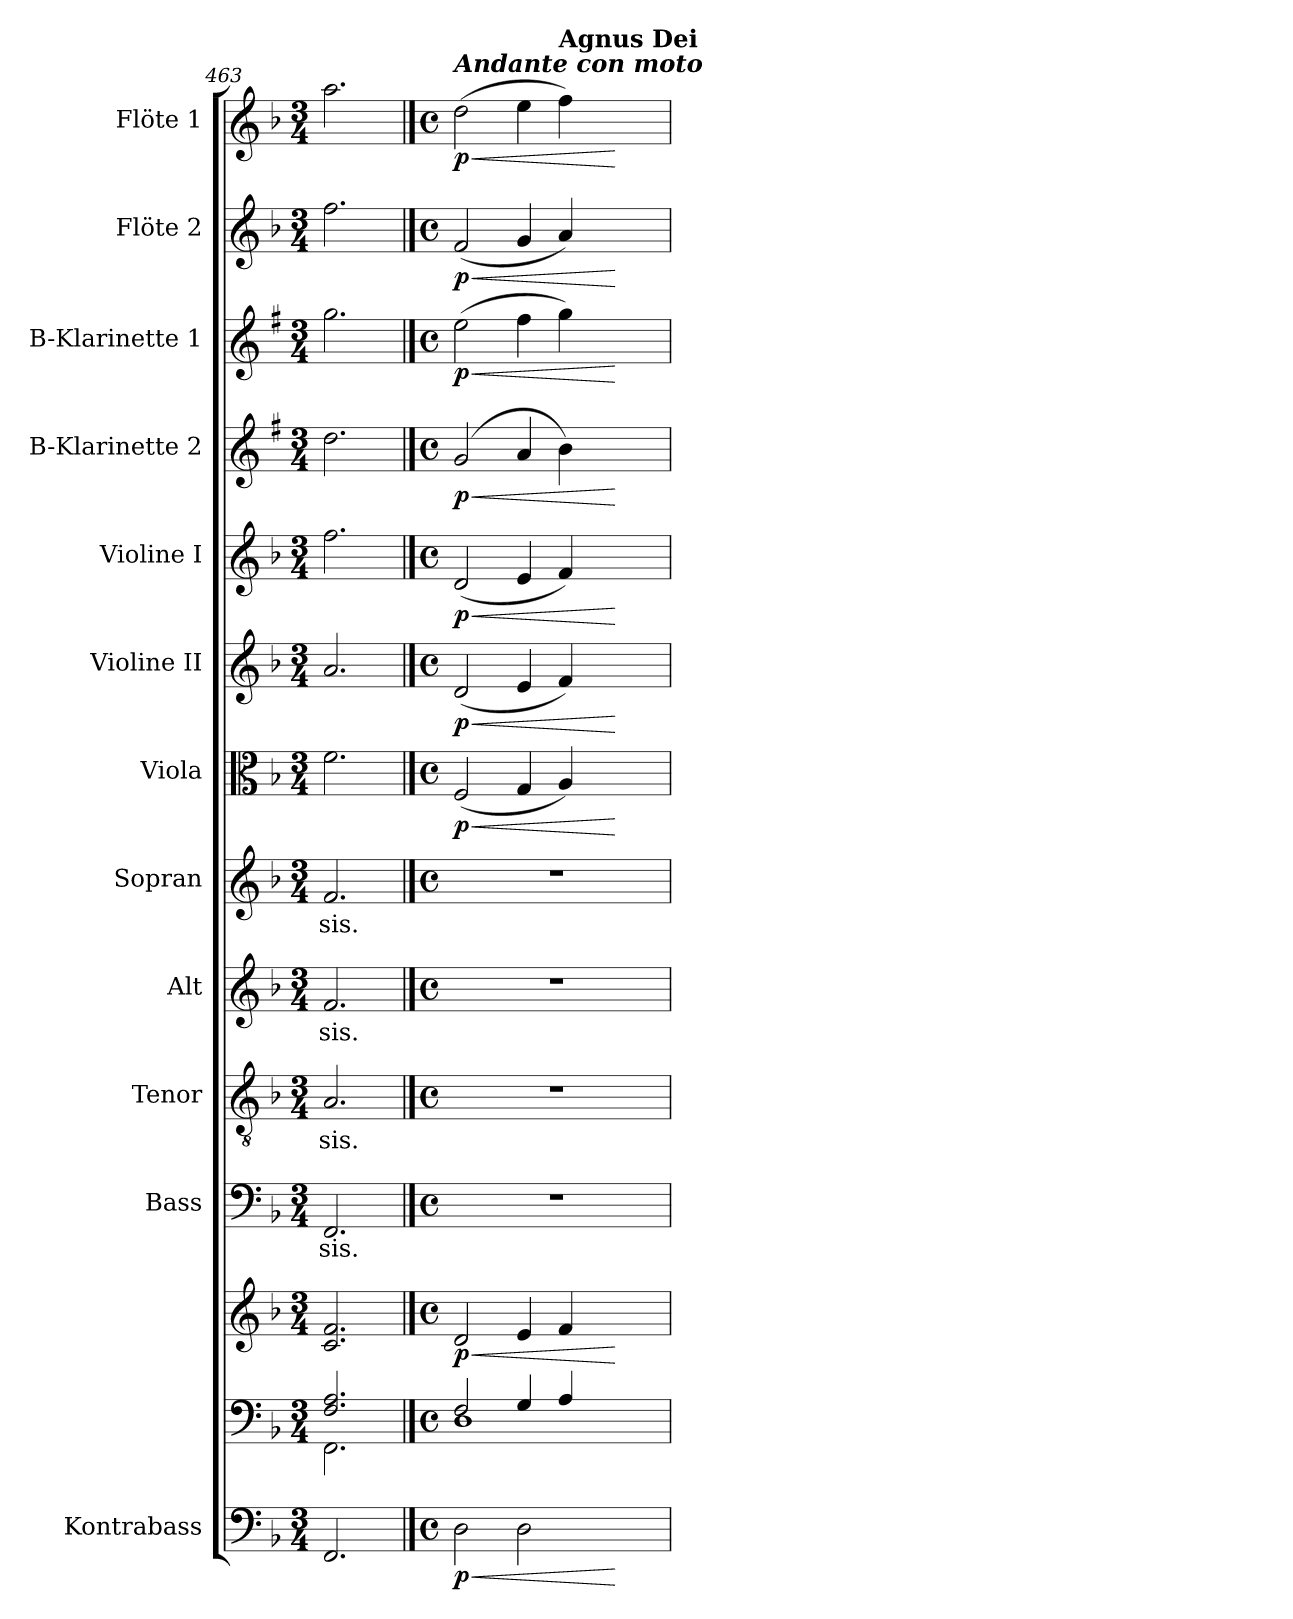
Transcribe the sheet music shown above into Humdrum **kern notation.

**kern	**dynam	**kern	**kern	**dynam	**kern	**text	**kern	**text	**kern	**text	**kern	**text	**kern	**dynam	**kern	**dynam	**kern	**dynam	**kern	**dynam	**kern	**dynam	**kern	**dynam	**kern	**dynam
*part13	*part13	*part12	*part12	*part12	*part11	*part11	*part10	*part10	*part9	*part9	*part8	*part8	*part7	*part7	*part6	*part6	*part5	*part5	*part4	*part4	*part3	*part3	*part2	*part2	*part1	*part1
*staff14	*staff14	*staff13	*staff12	*staff12/13	*staff11	*staff11	*staff10	*staff10	*staff9	*staff9	*staff8	*staff8	*staff7	*staff7	*staff6	*staff6	*staff5	*staff5	*staff4	*staff4	*staff3	*staff3	*staff2	*staff2	*staff1	*staff1
*I"Kontrabass	*	*	*	*	*I"Bass	*	*I"Tenor	*	*I"Alt	*	*I"Sopran	*	*I"Viola	*	*I"Violine II	*	*I"Violine I	*	*I"B-Klarinette 2	*	*I"B-Klarinette 1	*	*I"Flöte 2	*	*I"Flöte 1	*
*I'Kb.	*	*	*	*	*I'B.	*	*I'T.	*	*I'A.	*	*I'S.	*	*I'Vla.	*	*I'Vl. II	*	*I'Vl. I	*	*I'B Kl. 2	*	*I'B Kl. 1	*	*I'Fl. 2	*	*I'Fl. 1	*
*clefF4	*	*clefF4	*clefG2	*	*clefF4	*	*clefGv2	*	*clefG2	*	*clefG2	*	*clefC3	*	*clefG2	*	*clefG2	*	*clefG2	*	*clefG2	*	*clefG2	*	*clefG2	*
*ITrd7c12	*	*	*	*	*	*	*	*	*	*	*	*	*	*	*	*	*	*	*ITrd1c2	*	*ITrd1c2	*	*	*	*	*
*k[b-]	*	*k[b-]	*k[b-]	*	*k[b-]	*	*k[b-]	*	*k[b-]	*	*k[b-]	*	*k[b-]	*	*k[b-]	*	*k[b-]	*	*k[b-]	*	*k[b-]	*	*k[b-]	*	*k[b-]	*
*F:	*	*F:	*F:	*	*F:	*	*F:	*	*F:	*	*F:	*	*F:	*	*F:	*	*F:	*	*F:	*	*F:	*	*F:	*	*F:	*
*M3/4	*	*M3/4	*M3/4	*	*M3/4	*	*M3/4	*	*M3/4	*	*M3/4	*	*M3/4	*	*M3/4	*	*M3/4	*	*M3/4	*	*M3/4	*	*M3/4	*	*M3/4	*
=463	=463	=463	=463	=463	=463	=463	=463	=463	=463	=463	=463	=463	=463	=463	=463	=463	=463	=463	=463	=463	=463	=463	=463	=463	=463	=463
*	*	*^	*	*	*	*	*	*	*	*	*	*	*	*	*	*	*	*	*	*	*	*	*	*	*	*
!	!	!	!	!	!	!	!LO:LY:b	!	!LO:LY:b	!	!LO:LY:b	!	!LO:LY:b	!	!	!	!	!	!	!	!	!	!	!	!	!	!
2.FFF/	.	2.F/ 2.A/	2.FF\	2.c/ 2.f/	.	2.FF/	-sis.	2.A/	-sis.	2.f/	-sis.	2.f/	-sis.	2.f\	.	2.a/	.	2.ff\	.	2.cc\	.	2.ff\	.	2.ff\	.	2.aa\	.
!!LO:PB:g=z
==464	==464	==464	==464	==464	==464	==464	==464	==464	==464	==464	==464	==464	==464	==464	==464	==464	==464	==464	==464	==464	==464	==464	==464	==464	==464	==464	==464
*M4/4	*	*M4/4	*	*M4/4	*	*M4/4	*	*M4/4	*	*M4/4	*	*M4/4	*	*M4/4	*	*M4/4	*	*M4/4	*	*M4/4	*	*M4/4	*	*M4/4	*	*M4/4	*
*met(c)	*	*met(c)	*	*met(c)	*	*met(c)	*	*met(c)	*	*met(c)	*	*met(c)	*	*met(c)	*	*met(c)	*	*met(c)	*	*met(c)	*	*met(c)	*	*met(c)	*	*met(c)	*
!	!	!	!	!	!	!	!	!	!	!	!	!	!	!	!	!	!	!	!	!	!	!	!	!	!	!LO:TX:a:Bi:t=Andante con moto	!
!	!LO:HP:b	!	!	!	!LO:HP:b	!	!	!	!	!	!	!	!	!	!LO:HP:b	!	!LO:HP:b	!	!LO:HP:b	!	!LO:HP:b	!	!LO:HP:b	!	!LO:HP:b	!	!LO:HP:b
!	!LO:DY:n=1:b	!	!	!	!LO:DY:n=1:b	!	!	!	!	!	!	!	!	!	!LO:DY:n=1:b	!	!LO:DY:n=1:b	!	!LO:DY:n=1:b	!	!LO:DY:n=1:b	!	!LO:DY:n=1:b	!	!LO:DY:n=1:b	!	!LO:DY:n=1:b
2DD\	< p	2F/	1D	2d/	< p	1r	.	1r	.	1r	.	1r	.	(<2F/	< p	(<2d/	< p	(<2d/	< p	(2f/	< p	(>2dd\	< p	(<2f/	< p	(>2dd\	< p
2DD\	.	4G/	.	4e/	.	.	.	.	.	.	.	.	.	4G/	.	4e/	.	4e/	.	4g/	.	4ee\	.	4g/	.	4ee\	.
!	!	!	!	!	!	!	!	!	!	!	!	!	!	!	!	!	!	!	!	!	!	!	!	!	!	!LO:TX:a:B:t=Agnus Dei	!
.	.	4A/	.	4f/	.	.	.	.	.	.	.	.	.	4A/)	.	4f/)	.	4f/)	.	4a\)	.	4ff\)	.	4a/)	.	4ff\)	.
*	*	*v	*v	*	*	*	*	*	*	*	*	*	*	*	*	*	*	*	*	*	*	*	*	*	*	*	*
.	[	.	.	[	.	.	.	.	.	.	.	.	.	[	.	[	.	[	.	[	.	[	.	[	.	[
=	=	=	=	=	=	=	=	=	=	=	=	=	=	=	=	=	=	=	=	=	=	=	=	=	=	=
*-	*-	*-	*-	*-	*-	*-	*-	*-	*-	*-	*-	*-	*-	*-	*-	*-	*-	*-	*-	*-	*-	*-	*-	*-	*-	*-
